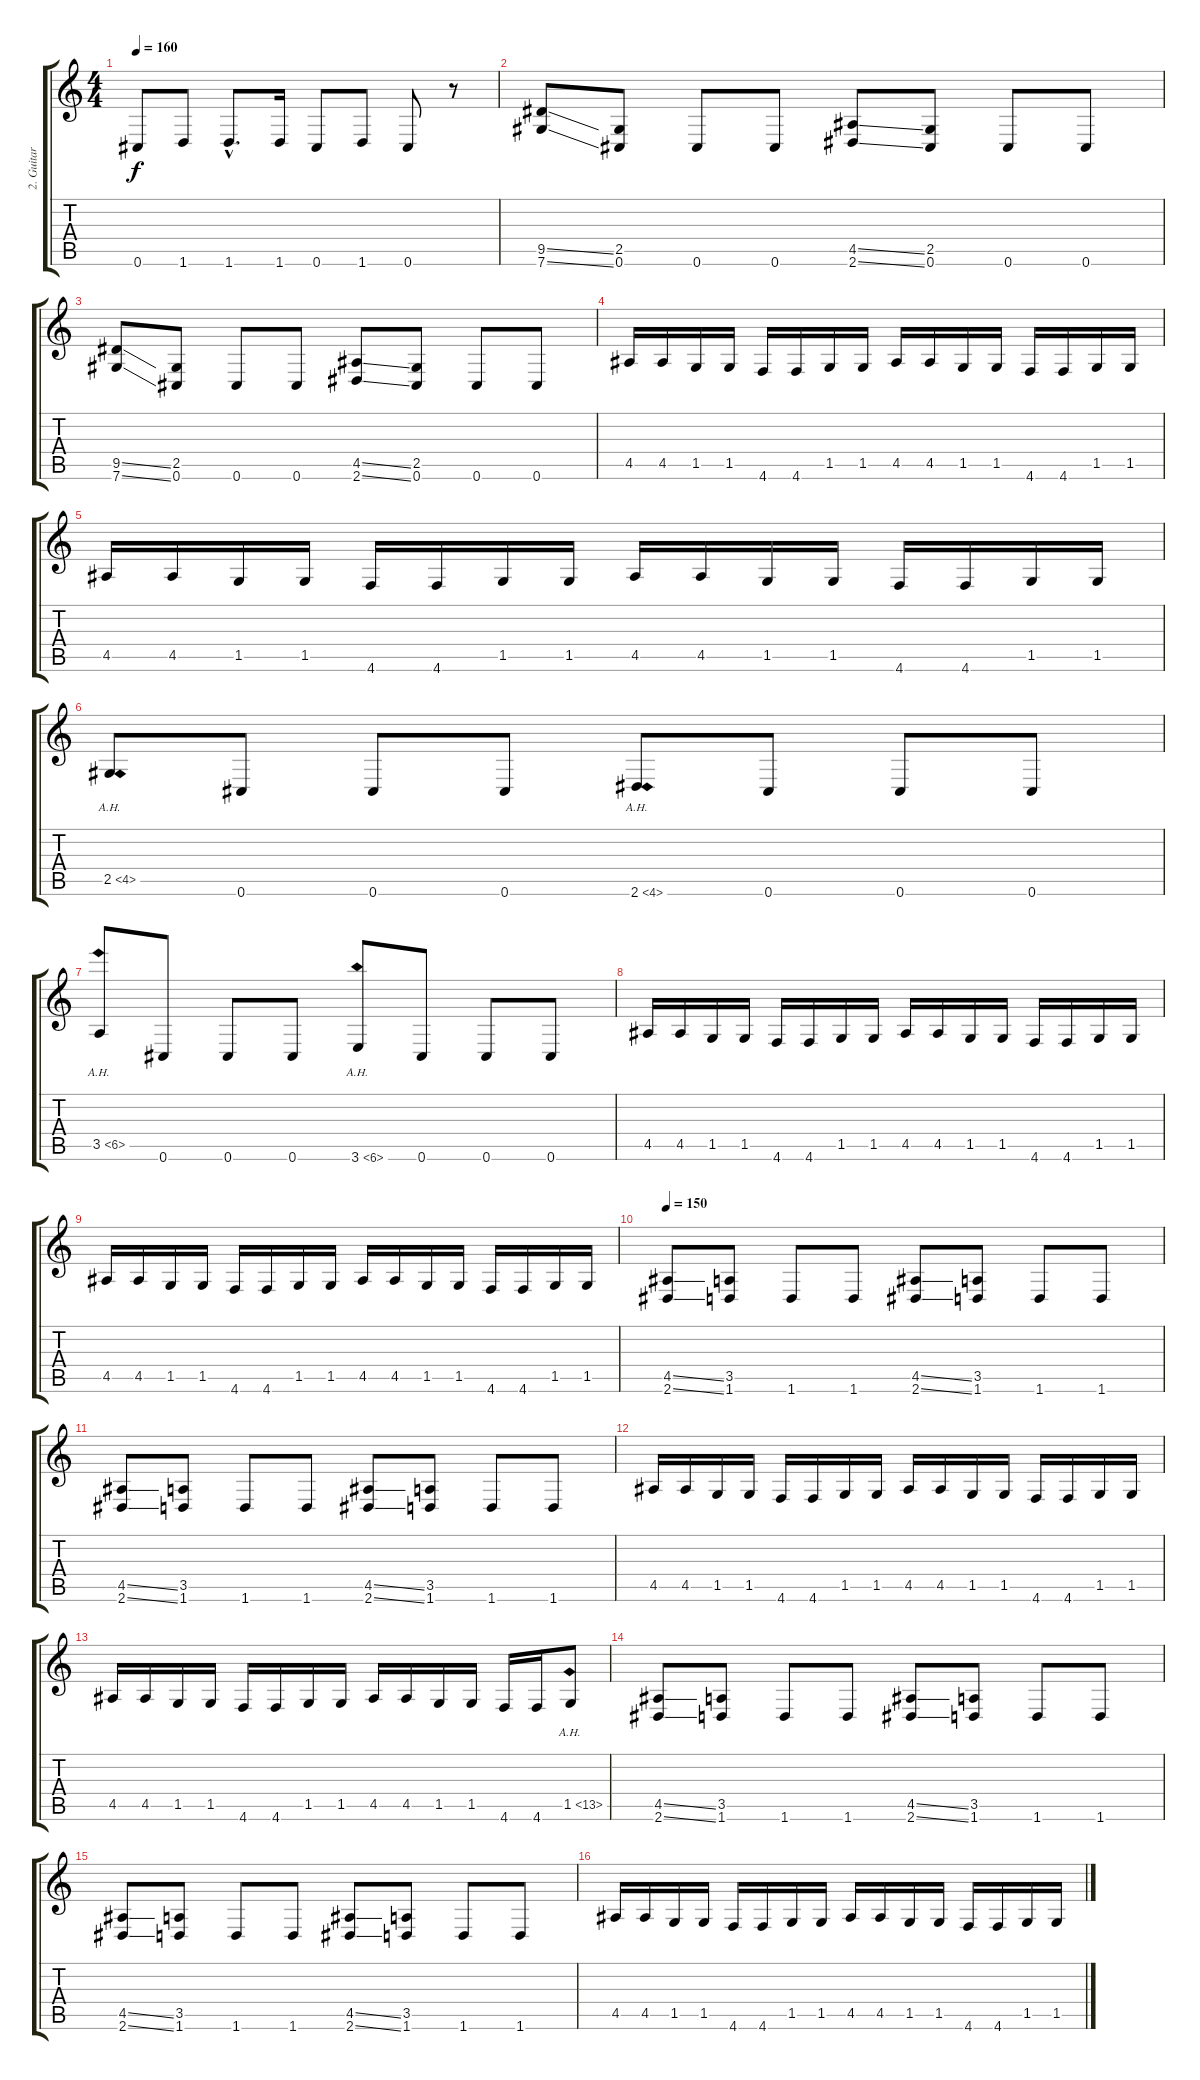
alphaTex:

\track ("2. Guitar" "2. Guitar") {instrument overdrivenguitar}
\staff {score tabs}
\tuning (Db4 Ab3 E3 B2 Gb2 Db2) {hide}
\ts (4 4)
\tempo 160
\clef g2
\ks c
0.6.8{dy f instrument overdrivenguitar} 1.6.8 1.6{hac}.8{d} 1.6.16 0.6.8 1.6.8 0.6.8 r.8 |
(9.5{ss} 7.6{ss}).8 (2.5 0.6).8 0.6.8 0.6.8 (4.5{ss} 2.6{ss}).8 (2.5 0.6).8 0.6.8 0.6.8 |
(9.5{ss} 7.6{ss}).8 (2.5 0.6).8 0.6.8 0.6.8 (4.5{ss} 2.6{ss}).8 (2.5 0.6).8 0.6.8 0.6.8 |
4.5.16 4.5.16 1.5.16 1.5.16 4.6.16 4.6.16 1.5.16 1.5.16 4.5.16 4.5.16 1.5.16 1.5.16 4.6.16 4.6.16 1.5.16 1.5.16 |
4.5.16 4.5.16 1.5.16 1.5.16 4.6.16 4.6.16 1.5.16 1.5.16 4.5.16 4.5.16 1.5.16 1.5.16 4.6.16 4.6.16 1.5.16 1.5.16 |
2.5{ah 2}.8 0.6.8 0.6.8 0.6.8 2.6{ah 2}.8 0.6.8 0.6.8 0.6.8 |
3.5{ah 3}.8 0.6.8 0.6.8 0.6.8 3.6{ah 3}.8 0.6.8 0.6.8 0.6.8 |
4.5.16 4.5.16 1.5.16 1.5.16 4.6.16 4.6.16 1.5.16 1.5.16 4.5.16 4.5.16 1.5.16 1.5.16 4.6.16 4.6.16 1.5.16 1.5.16 |
4.5.16 4.5.16 1.5.16 1.5.16 4.6.16 4.6.16 1.5.16 1.5.16 4.5.16 4.5.16 1.5.16 1.5.16 4.6.16 4.6.16 1.5.16 1.5.16 |
\tempo 150
(4.5{ss} 2.6{ss}).8 (3.5 1.6).8 1.6.8 1.6.8 (4.5{ss} 2.6{ss}).8 (3.5 1.6).8 1.6.8 1.6.8 |
(4.5{ss} 2.6{ss}).8 (3.5 1.6).8 1.6.8 1.6.8 (4.5{ss} 2.6{ss}).8 (3.5 1.6).8 1.6.8 1.6.8 |
4.5.16 4.5.16 1.5.16 1.5.16 4.6.16 4.6.16 1.5.16 1.5.16 4.5.16 4.5.16 1.5.16 1.5.16 4.6.16 4.6.16 1.5.16 1.5.16 |
4.5.16 4.5.16 1.5.16 1.5.16 4.6.16 4.6.16 1.5.16 1.5.16 4.5.16 4.5.16 1.5.16 1.5.16 4.6.16 4.6.16 1.5{ah 12}.8 |
(4.5{ss} 2.6{ss}).8 (3.5 1.6).8 1.6.8 1.6.8 (4.5{ss} 2.6{ss}).8 (3.5 1.6).8 1.6.8 1.6.8 |
(4.5{ss} 2.6{ss}).8 (3.5 1.6).8 1.6.8 1.6.8 (4.5{ss} 2.6{ss}).8 (3.5 1.6).8 1.6.8 1.6.8 |
4.5.16 4.5.16 1.5.16 1.5.16 4.6.16 4.6.16 1.5.16 1.5.16 4.5.16 4.5.16 1.5.16 1.5.16 4.6.16 4.6.16 1.5.16 1.5.16
